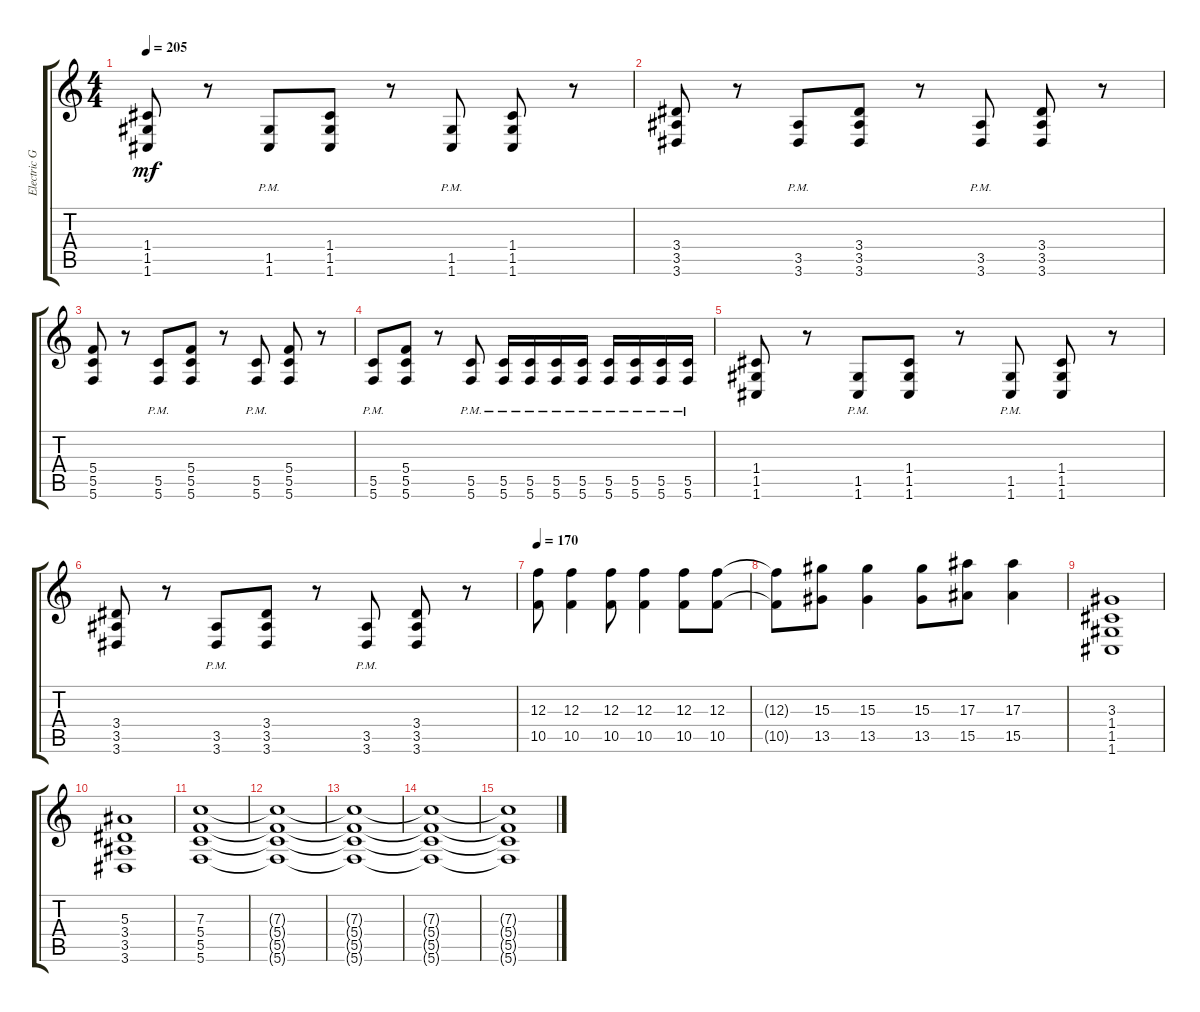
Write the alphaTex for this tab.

\track ("Electric Guitar" "Electric G") {instrument distortionguitar}
\staff {score tabs}
\tuning (D4 A3 F3 C3 G2 C2) {hide}
\ts (4 4)
\tempo 205
\clef g2
\ks c
(1.4 1.5 1.6).8{dy mf} r.8 (1.5{pm} 1.6{pm}).8 (1.4 1.5 1.6).8 r.8 (1.5{pm} 1.6{pm}).8 (1.4 1.5 1.6).8 r.8 |
(3.4 3.5 3.6).8 r.8 (3.5{pm} 3.6{pm}).8 (3.4 3.5 3.6).8 r.8 (3.5{pm} 3.6{pm}).8 (3.4 3.5 3.6).8 r.8 |
(5.4 5.5 5.6).8 r.8 (5.5{pm} 5.6{pm}).8 (5.4 5.5 5.6).8 r.8 (5.5{pm} 5.6{pm}).8 (5.4 5.5 5.6).8 r.8 |
(5.5{pm} 5.6{pm}).8 (5.4 5.5 5.6).8 r.8 (5.5{pm} 5.6{pm}).8 (5.5{pm} 5.6{pm}).16 (5.5{pm} 5.6{pm}).16 (5.5{pm} 5.6{pm}).16 (5.5{pm} 5.6{pm}).16 (5.5{pm} 5.6{pm}).16 (5.5{pm} 5.6{pm}).16 (5.5{pm} 5.6{pm}).16 (5.5{pm} 5.6{pm}).16 |
(1.4 1.5 1.6).8 r.8 (1.5{pm} 1.6{pm}).8 (1.4 1.5 1.6).8 r.8 (1.5{pm} 1.6{pm}).8 (1.4 1.5 1.6).8 r.8 |
(3.4 3.5 3.6).8 r.8 (3.5{pm} 3.6{pm}).8 (3.4 3.5 3.6).8 r.8 (3.5{pm} 3.6{pm}).8 (3.4 3.5 3.6).8 r.8 |
\tempo 170
(12.3 10.5).8 (12.3 10.5).4 (12.3 10.5).8 (12.3 10.5).4 (12.3 10.5).8 (12.3 10.5).8 |
(12.3{t} 10.5{t}).8 (15.3 13.5).8 (15.3 13.5).4 (15.3 13.5).8 (17.3 15.5).8 (17.3 15.5).4 |
(3.3 1.4 1.5 1.6).1 |
(5.3 3.4 3.5 3.6).1 |
(7.3 5.4 5.5 5.6).1 |
(7.3{t} 5.4{t} 5.5{t} 5.6{t}).1 |
(7.3{t} 5.4{t} 5.5{t} 5.6{t}).1 |
(7.3{t} 5.4{t} 5.5{t} 5.6{t}).1 |
(7.3{t} 5.4{t} 5.5{t} 5.6{t}).1
